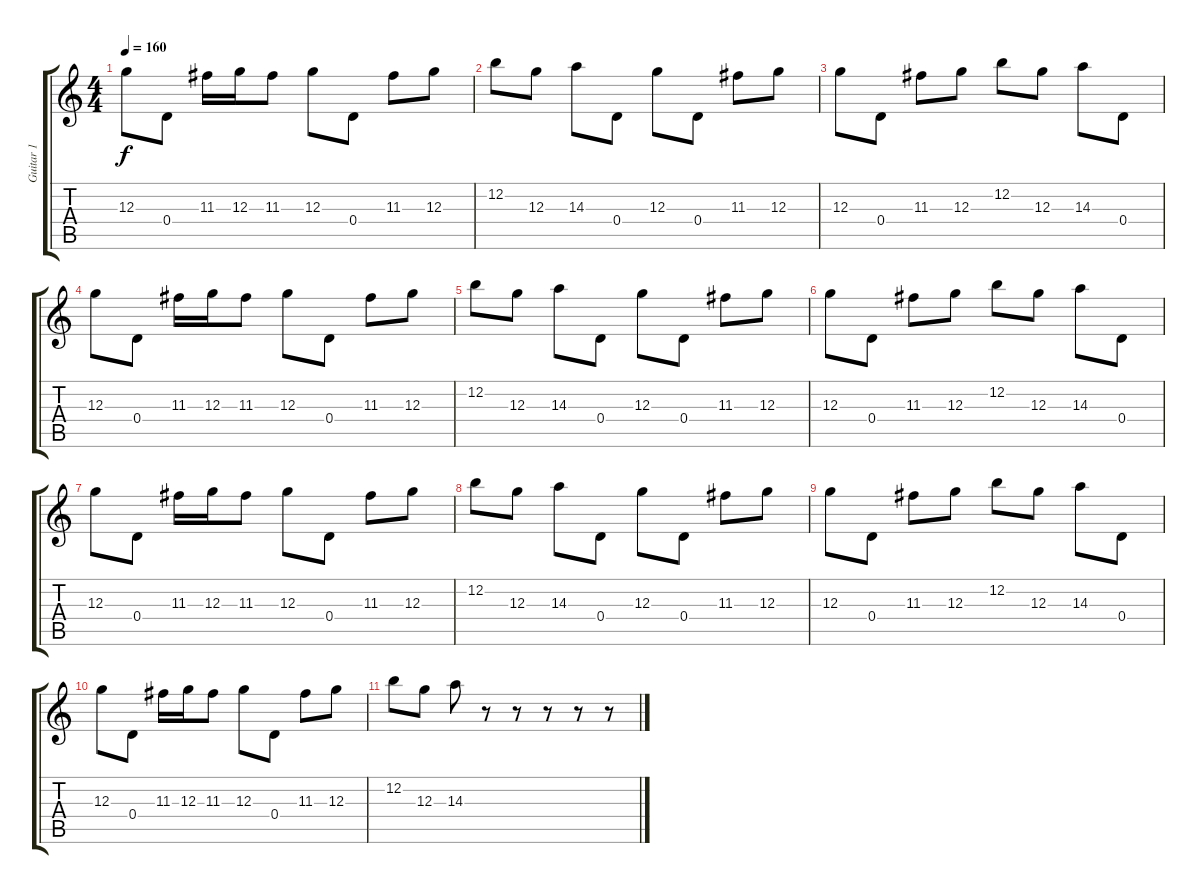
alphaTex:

\track ("Guitar 1" "Guitar 1") {instrument electricguitarjazz}
\staff {score tabs}
\tuning (E4 B3 G3 D3 A2 E2) {hide}
\ts (4 4)
\tempo 160
\clef g2
\ks c
12.3.8{dy f} 0.4.8 11.3.16 12.3.16 11.3.8 12.3.8 0.4.8 11.3.8 12.3.8 |
12.2.8 12.3.8 14.3.8 0.4.8 12.3.8 0.4.8 11.3.8 12.3.8 |
12.3.8 0.4.8 11.3.8 12.3.8 12.2.8 12.3.8 14.3.8 0.4.8 |
12.3.8 0.4.8 11.3.16 12.3.16 11.3.8 12.3.8 0.4.8 11.3.8 12.3.8 |
12.2.8 12.3.8 14.3.8 0.4.8 12.3.8 0.4.8 11.3.8 12.3.8 |
12.3.8 0.4.8 11.3.8 12.3.8 12.2.8 12.3.8 14.3.8 0.4.8 |
12.3.8 0.4.8 11.3.16 12.3.16 11.3.8 12.3.8 0.4.8 11.3.8 12.3.8 |
12.2.8 12.3.8 14.3.8 0.4.8 12.3.8 0.4.8 11.3.8 12.3.8 |
12.3.8 0.4.8 11.3.8 12.3.8 12.2.8 12.3.8 14.3.8 0.4.8 |
12.3.8 0.4.8 11.3.16 12.3.16 11.3.8 12.3.8 0.4.8 11.3.8 12.3.8 |
12.2.8 12.3.8 14.3.8 r.8 r.8 r.8 r.8 r.8
